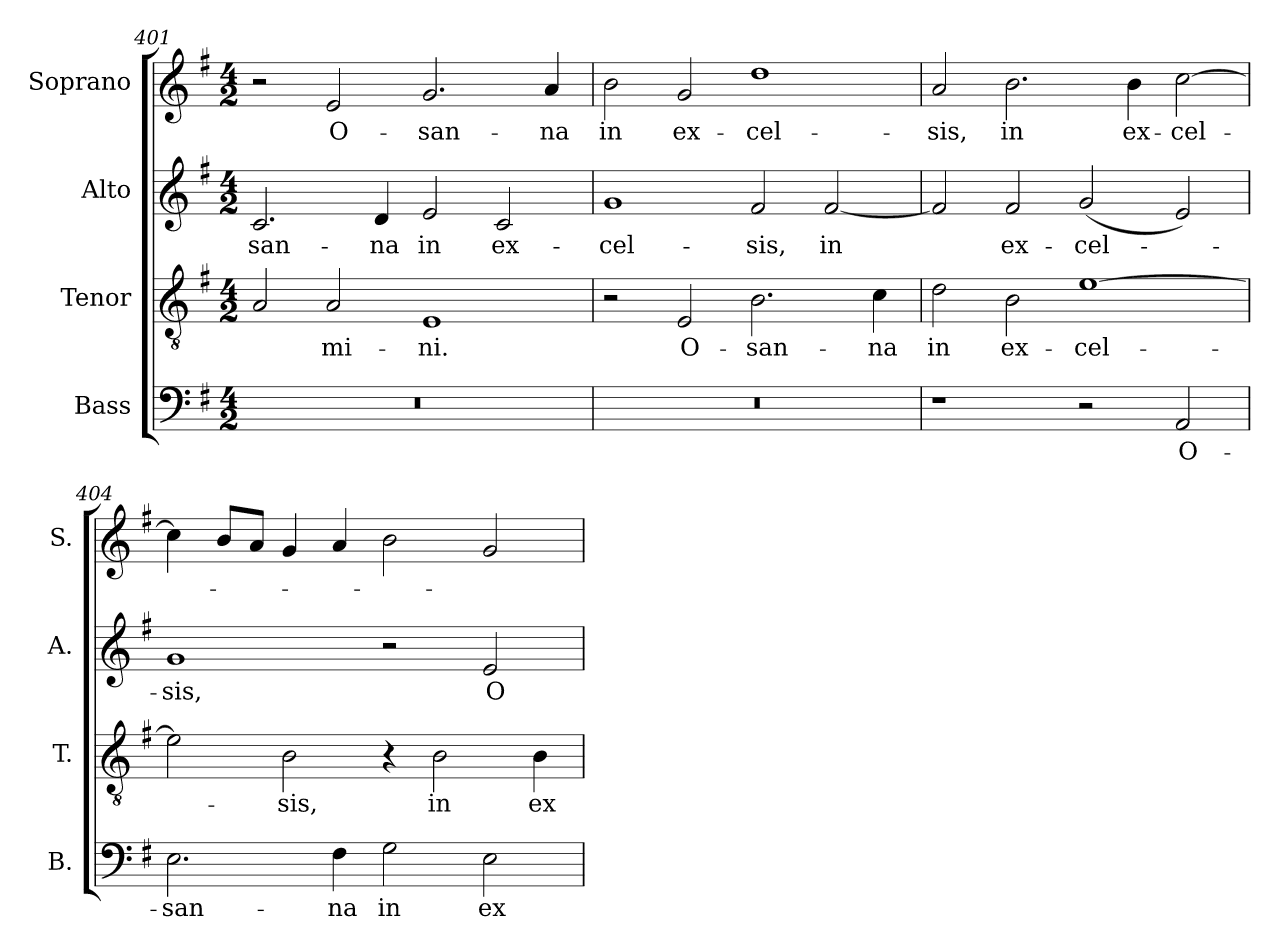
**kern	**text	**kern	**text	**kern	**text	**kern	**text
*part4	*part4	*part3	*part3	*part2	*part2	*part1	*part1
*staff4	*staff4	*staff3	*staff3	*staff2	*staff2	*staff1	*staff1
*I"Bass	*	*I"Tenor	*	*I"Alto	*	*I"Soprano	*
*I'B.	*	*I'T.	*	*I'A.	*	*I'S.	*
!!LO:LB:g=z
*clefF4	*	*clefGv2	*	*clefG2	*	*clefG2	*
*	*	*ITrd7c12	*	*	*	*	*
*k[f#]	*	*k[f#]	*	*k[f#]	*	*k[f#]	*
*G:	*	*G:	*	*G:	*	*G:	*
*M4/2	*	*M4/2	*	*M4/2	*	*M4/2	*
=401	=401	=401	=401	=401	=401	=401	=401
!LO:N:vis=1	!	!	!	!	!	!	!
!	!	!	!	!	!LO:LY:b:color=#000000	!	!
0r	.	2AAi/	.	2.ci/	-san-	2r	.
!	!	!	!LO:LY:b:color=#000000	!	!	!	!
!	!	!	!	!	!	!	!LO:LY:b:color=#000000
.	.	2AAi/	-mi-	.	.	2ei/	O-
!	!	!	!	!	!LO:LY:b:color=#000000	!	!
.	.	.	.	4di/	-na	.	.
!	!	!	!LO:LY:b:color=#000000	!	!	!	!
!	!	!	!	!	!LO:LY:b:color=#000000	!	!
!	!	!	!	!	!	!	!LO:LY:b:color=#000000
.	.	1EEi	-ni.	2ei/	in	2.gi/	-san-
!	!	!	!	!	!LO:LY:b:color=#000000	!	!
.	.	.	.	2ci/	ex-	.	.
!	!	!	!	!	!	!	!LO:LY:b:color=#000000
.	.	.	.	.	.	4ai/	-na
=402	=402	=402	=402	=402	=402	=402	=402
!LO:N:vis=1	!	!	!	!	!	!	!
!	!	!	!	!	!LO:LY:b:color=#000000	!	!
!	!	!	!	!	!	!	!LO:LY:b:color=#000000
0r	.	2r	.	1gi	-cel-	2bi\	in
!	!	!	!LO:LY:b:color=#000000	!	!	!	!
!	!	!	!	!	!	!	!LO:LY:b:color=#000000
.	.	2EEi/	O-	.	.	2gi/	ex-
!	!	!	!LO:LY:b:color=#000000	!	!	!	!
!	!	!	!	!	!LO:LY:b:color=#000000	!	!
!	!	!	!	!	!	!	!LO:LY:b:color=#000000
.	.	2.BBi\	-san-	2f#i/	-sis,	1ddi	-cel-
!	!	!	!	!	!LO:LY:b:color=#000000	!	!
.	.	.	.	[2f#i/	in	.	.
!	!	!	!LO:LY:b:color=#000000	!	!	!	!
.	.	4Ci\	-na	.	.	.	.
=403	=403	=403	=403	=403	=403	=403	=403
!	!	!	!LO:LY:b:color=#000000	!	!	!	!
!	!	!	!	!	!	!	!LO:LY:b:color=#000000
1r	.	2Di\	in	2f#i/]	.	2ai/	-sis,
!	!	!	!LO:LY:b:color=#000000	!	!	!	!
!	!	!	!	!	!LO:LY:b:color=#000000	!	!
!	!	!	!	!	!	!	!LO:LY:b:color=#000000
.	.	2BBi\	ex-	2f#i/	ex-	2.bi\	in
!	!	!	!LO:LY:b:color=#000000	!	!	!	!
!	!	!	!	!	!LO:LY:b:color=#000000	!	!
2r	.	[1Ei	-cel-	(2gi/	-cel-	.	.
!	!	!	!	!	!	!	!LO:LY:b:color=#000000
.	.	.	.	.	.	4bi\	ex-
!	!LO:LY:b:color=#000000	!	!	!	!	!	!
!	!	!	!	!	!	!	!LO:LY:b:color=#000000
2AAi/	O-	.	.	2ei/)	.	[2cci\	-cel-
=404	=404	=404	=404	=404	=404	=404	=404
!	!LO:LY:b:color=#000000	!	!	!	!	!	!
!	!	!	!	!	!LO:LY:b:color=#000000	!	!
2.Ei\	-san-	2Ei\]	.	1gi	-sis,	4cci\]	.
.	.	.	.	.	.	8bi/L	.
.	.	.	.	.	.	8ai/J	.
!	!	!	!LO:LY:b:color=#000000	!	!	!	!
.	.	2BBi\	-sis,	.	.	4gi/	.
!	!LO:LY:b:color=#000000	!	!	!	!	!	!
4F#i\	-na	.	.	.	.	4ai/	.
!	!LO:LY:b:color=#000000	!	!	!	!	!	!
2Gi\	in	4r	.	2r	.	2bi\	.
!	!	!	!LO:LY:b:color=#000000	!	!	!	!
.	.	2BBi\	in	.	.	.	.
!	!LO:LY:b:color=#000000	!	!	!	!	!	!
!	!	!	!	!	!LO:LY:b:color=#000000	!	!
2Ei\	ex-	.	.	2ei/	O-	2gi/	.
!	!	!	!LO:LY:b:color=#000000	!	!	!	!
.	.	4BBi\	ex-	.	.	.	.
=	=	=	=	=	=	=	=
*-	*-	*-	*-	*-	*-	*-	*-
